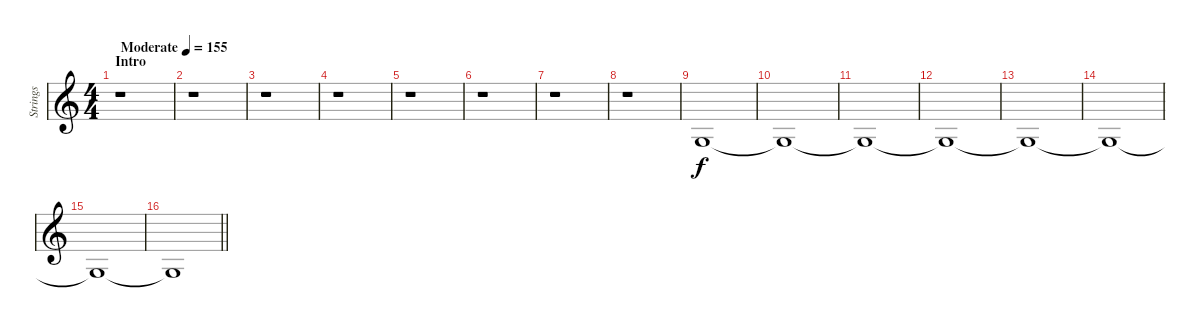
\track ("Strings" "Strings") {instrument stringensemble2}
\staff {score}
\tuning (D4 A3 F3 C3 G2 C2) {hide}
\ts (4 4)
\section ("" "Intro")
\tempo (155 "Moderate")
\clef g2
\ks c
r.1{dy f instrument stringensemble2} |
r.1 |
r.1 |
r.1 |
r.1 |
r.1 |
r.1 |
r.1 |
7.4.1 |
7.4{t}.1 |
7.4{t}.1 |
7.4{t}.1 |
7.4{t}.1 |
7.4{t}.1 |
7.4{t}.1 |
\barLineRight lightlight
7.4{t}.1
